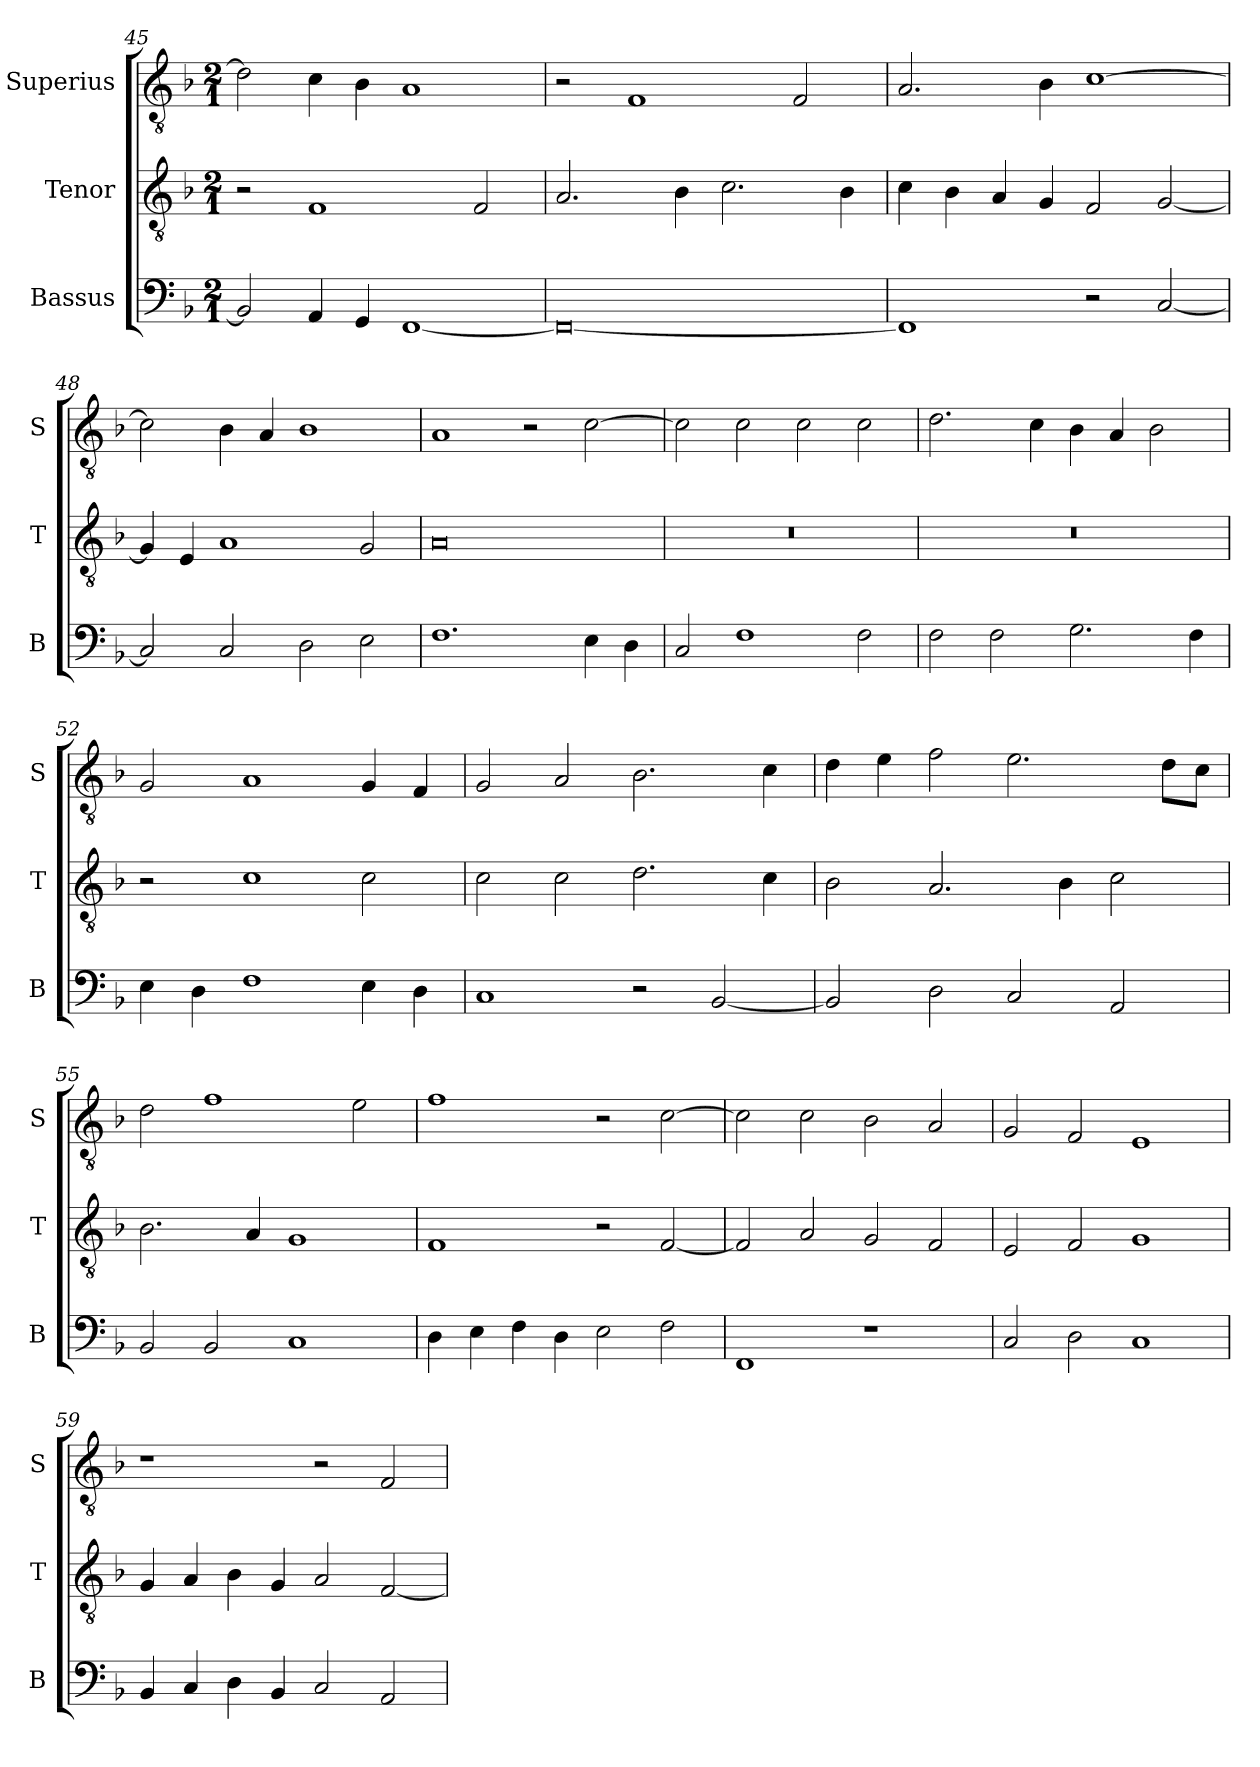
**kern	**kern	**kern
*part3	*part2	*part1
*staff3	*staff2	*staff1
*I"Bassus	*I"Tenor	*I"Superius
*I'B	*I'T	*I'S
*clefF4	*clefGv2	*clefGv2
*k[b-]	*k[b-]	*k[b-]
*F:	*F:	*F:
*M2/1	*M2/1	*M2/1
=45	=45	=45
2BB-]	2r	2d]
4AA	1F	4c
4GG	.	4B-
[1FF	.	1A
.	2F	.
=46	=46	=46
0FF_	2.A	2r
.	.	1F
.	4B-	.
.	2.c	.
.	.	2F
.	4B-	.
=47	=47	=47
1FF]	4c	2.A
.	4B-	.
.	4A	.
.	4G	4B-
2r	2F	[1c
[2C	[2G	.
=48	=48	=48
2C]	4G]	2c]
.	4E	.
2C	1A	4B-
.	.	4A
2D	.	1B-
2E	2G	.
=49	=49	=49
1.F	0A	1A
.	.	2r
4E	.	[2c
4D	.	.
=50	=50	=50
2C	0r	2c]
1F	.	2c
.	.	2c
2F	.	2c
=51	=51	=51
2F	0r	2.d
2F	.	.
.	.	4c
2.G	.	4B-
.	.	4A
.	.	2B-
4F	.	.
=52	=52	=52
4E	2r	2G
4D	.	.
1F	1c	1A
4E	2c	4G
4D	.	4F
=53	=53	=53
1C	2c	2G
.	2c	2A
2r	2.d	2.B-
[2BB-	.	.
.	4c	4c
=54	=54	=54
2BB-]	2B-	4d
.	.	4e
2D	2.A	2f
2C	.	2.e
.	4B-	.
2AA	2c	.
.	.	8dL
.	.	8cJ
=55	=55	=55
2BB-	2.B-	2d
2BB-	.	1f
.	4A	.
1C	1G	.
.	.	2e
=56	=56	=56
4D	1F	1f
4E	.	.
4F	.	.
4D	.	.
2E	2r	2r
2F	[2F	[2c
=57	=57	=57
1FF	2F]	2c]
.	2A	2c
1r	2G	2B-
.	2F	2A
=58	=58	=58
2C	2E	2G
2D	2F	2F
1C	1G	1E
=59	=59	=59
4BB-	4G	1r
4C	4A	.
4D	4B-	.
4BB-	4G	.
2C	2A	2r
2AA	[2F	2F
=	=	=
*-	*-	*-
